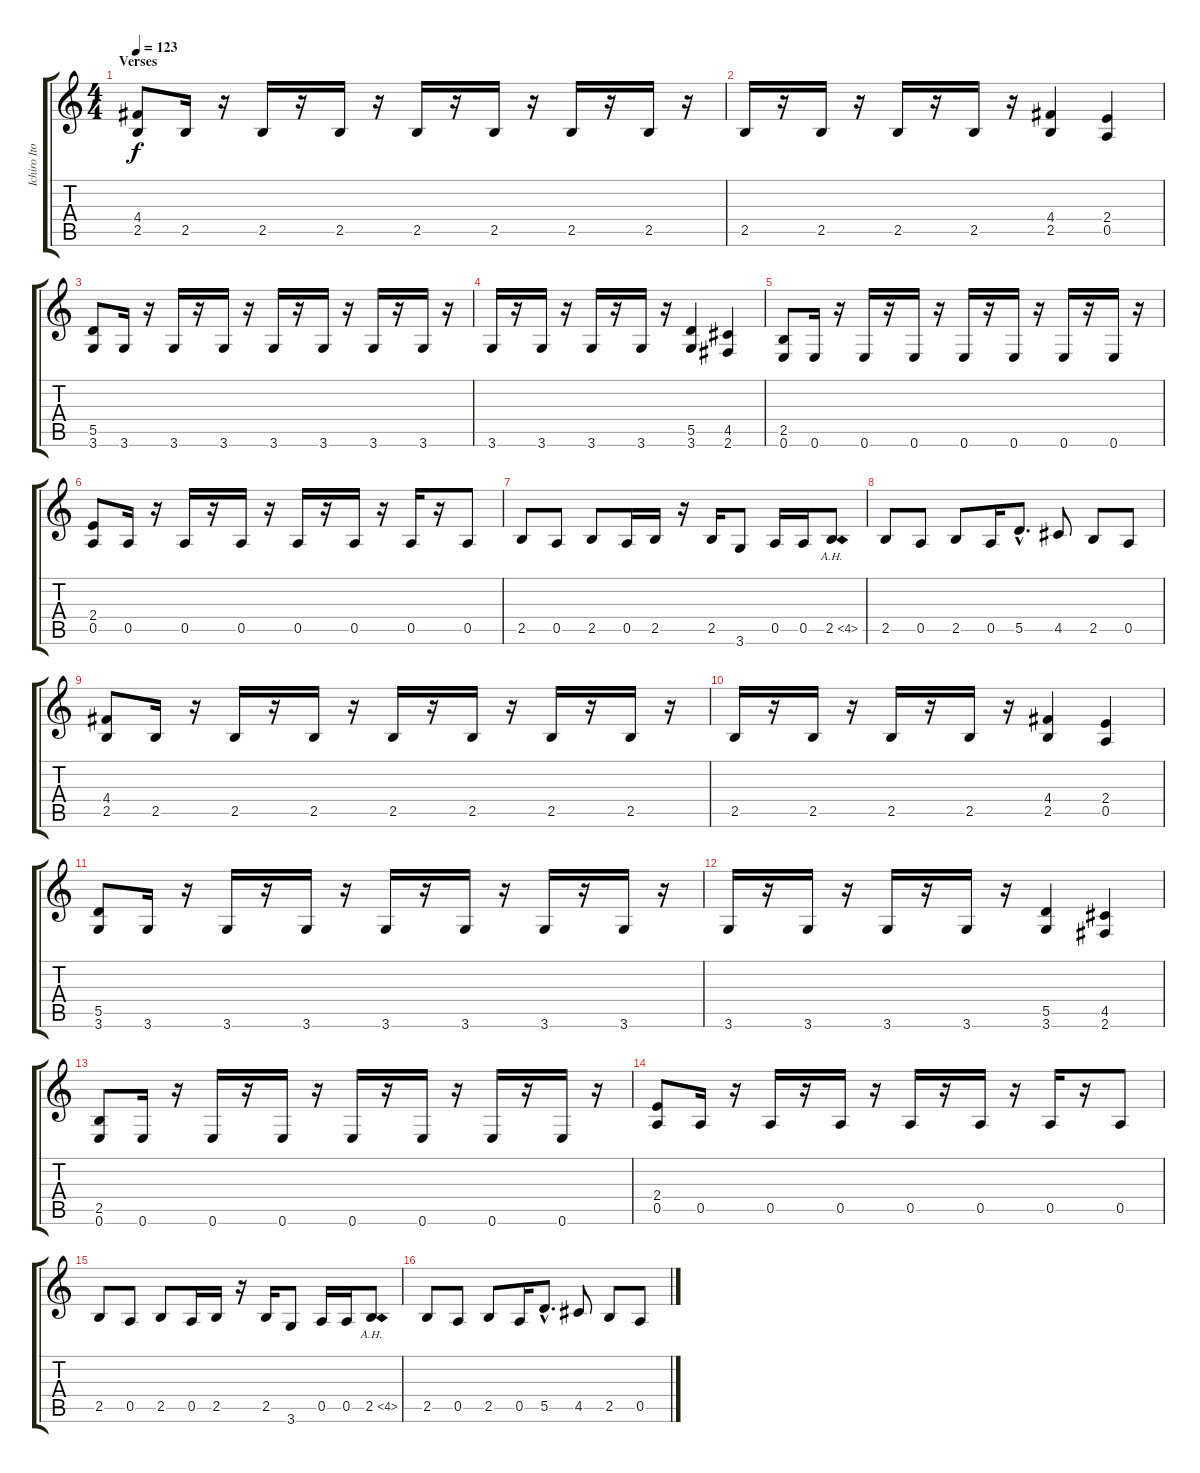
\track ("Ichiro Ito (Guitar)" "Ichiro Ito") {instrument distortionguitar}
\staff {score tabs}
\tuning (E4 B3 G3 D3 A2 E2) {hide}
\ts (4 4)
\section ("" "Verses")
\tempo 123
\clef g2
\ks c
(4.4 2.5).8{dy f} 2.5.16 r.16 2.5.16 r.16 2.5.16 r.16 2.5.16 r.16 2.5.16 r.16 2.5.16 r.16 2.5.16 r.16 |
2.5.16 r.16 2.5.16 r.16 2.5.16 r.16 2.5.16 r.16 (4.4 2.5).4 (2.4 0.5).4 |
(5.5 3.6).8 3.6.16 r.16 3.6.16 r.16 3.6.16 r.16 3.6.16 r.16 3.6.16 r.16 3.6.16 r.16 3.6.16 r.16 |
3.6.16 r.16 3.6.16 r.16 3.6.16 r.16 3.6.16 r.16 (5.5 3.6).4 (4.5 2.6).4 |
(2.5 0.6).8 0.6.16 r.16 0.6.16 r.16 0.6.16 r.16 0.6.16 r.16 0.6.16 r.16 0.6.16 r.16 0.6.16 r.16 |
(2.4 0.5).8 0.5.16 r.16 0.5.16 r.16 0.5.16 r.16 0.5.16 r.16 0.5.16 r.16 0.5.16 r.16 0.5.8 |
2.5.8 0.5.8 2.5.8 0.5.16 2.5.16 r.16 2.5.16 3.6.8 0.5.16 0.5.16 2.5{ah 2}.8 |
2.5.8 0.5.8 2.5.8 0.5.16 5.5{hac}.8{d} 4.5.8 2.5.8 0.5.8 |
(4.4 2.5).8 2.5.16 r.16 2.5.16 r.16 2.5.16 r.16 2.5.16 r.16 2.5.16 r.16 2.5.16 r.16 2.5.16 r.16 |
2.5.16 r.16 2.5.16 r.16 2.5.16 r.16 2.5.16 r.16 (4.4 2.5).4 (2.4 0.5).4 |
(5.5 3.6).8 3.6.16 r.16 3.6.16 r.16 3.6.16 r.16 3.6.16 r.16 3.6.16 r.16 3.6.16 r.16 3.6.16 r.16 |
3.6.16 r.16 3.6.16 r.16 3.6.16 r.16 3.6.16 r.16 (5.5 3.6).4 (4.5 2.6).4 |
(2.5 0.6).8 0.6.16 r.16 0.6.16 r.16 0.6.16 r.16 0.6.16 r.16 0.6.16 r.16 0.6.16 r.16 0.6.16 r.16 |
(2.4 0.5).8 0.5.16 r.16 0.5.16 r.16 0.5.16 r.16 0.5.16 r.16 0.5.16 r.16 0.5.16 r.16 0.5.8 |
2.5.8 0.5.8 2.5.8 0.5.16 2.5.16 r.16 2.5.16 3.6.8 0.5.16 0.5.16 2.5{ah 2}.8 |
2.5.8 0.5.8 2.5.8 0.5.16 5.5{hac}.8{d} 4.5.8 2.5.8 0.5.8
